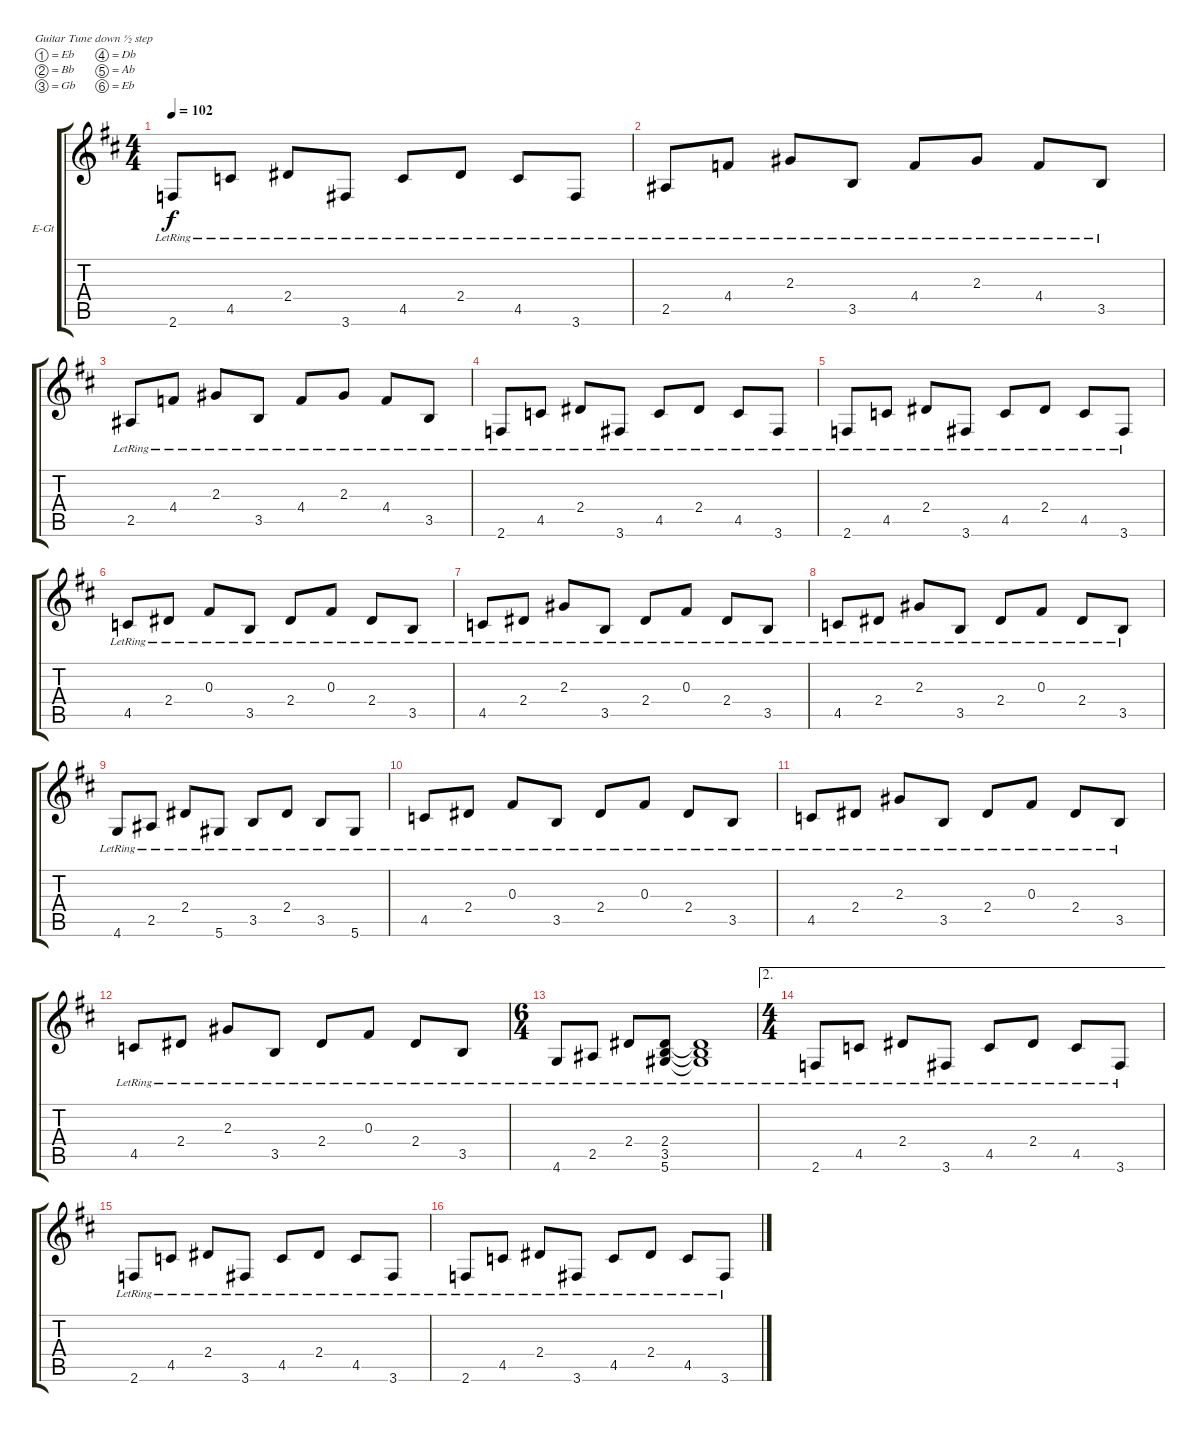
\bracketExtendMode groupsimilarinstruments
\firstSystemTrackNameOrientation horizontal
\otherSystemsTrackNameOrientation horizontal
\track ("Clean w'chorus" "E-Gt") {instrument electricguitarclean}
\staff {score tabs}
\tuning (Eb4 Bb3 Gb3 Db3 Ab2 Eb2)
\ts (4 4)
\tempo 102
\clef g2
\ks d
2.6{lr}.8{dy f} 4.5{lr}.8 2.4{lr}.8 3.6{lr}.8 4.5{lr}.8 2.4{lr}.8 4.5{lr}.8 3.6{lr}.8 |
2.5{lr}.8 4.4{lr}.8 2.3{lr}.8 3.5{lr}.8 4.4{lr}.8 2.3{lr}.8 4.4{lr}.8 3.5{lr}.8 |
2.5{lr}.8 4.4{lr}.8 2.3{lr}.8 3.5{lr}.8 4.4{lr}.8 2.3{lr}.8 4.4{lr}.8 3.5{lr}.8 |
2.6{lr}.8 4.5{lr}.8 2.4{lr}.8 3.6{lr}.8 4.5{lr}.8 2.4{lr}.8 4.5{lr}.8 3.6{lr}.8 |
2.6{lr}.8 4.5{lr}.8 2.4{lr}.8 3.6{lr}.8 4.5{lr}.8 2.4{lr}.8 4.5{lr}.8 3.6{lr}.8 |
4.5{lr}.8 2.4{lr}.8 0.3{lr}.8 3.5{lr}.8 2.4{lr}.8 0.3{lr}.8 2.4{lr}.8 3.5{lr}.8 |
4.5{lr}.8 2.4{lr}.8 2.3{lr}.8 3.5{lr}.8 2.4{lr}.8 0.3{lr}.8 2.4{lr}.8 3.5{lr}.8 |
4.5{lr}.8 2.4{lr}.8 2.3{lr}.8 3.5{lr}.8 2.4{lr}.8 0.3{lr}.8 2.4{lr}.8 3.5{lr}.8 |
4.6{lr}.8 2.5{lr}.8 2.4{lr}.8 5.6{lr}.8 3.5{lr}.8 2.4{lr}.8 3.5{lr}.8 5.6{lr}.8 |
4.5{lr}.8 2.4{lr}.8 0.3{lr}.8 3.5{lr}.8 2.4{lr}.8 0.3{lr}.8 2.4{lr}.8 3.5{lr}.8 |
4.5{lr}.8 2.4{lr}.8 2.3{lr}.8 3.5{lr}.8 2.4{lr}.8 0.3{lr}.8 2.4{lr}.8 3.5{lr}.8 |
4.5{lr}.8 2.4{lr}.8 2.3{lr}.8 3.5{lr}.8 2.4{lr}.8 0.3{lr}.8 2.4{lr}.8 3.5{lr}.8 |
\ts (6 4)
4.6{lr}.8 2.5{lr}.8 2.4{lr}.8 (2.4{lr} 3.5{lr} 5.6{lr}).8 (2.4{lr t} 3.5{lr t} 5.6{lr t}).1 |
\ae 2
\ts (4 4)
2.6{lr}.8 4.5{lr}.8 2.4{lr}.8 3.6{lr}.8 4.5{lr}.8 2.4{lr}.8 4.5{lr}.8 3.6{lr}.8 |
2.6{lr}.8 4.5{lr}.8 2.4{lr}.8 3.6{lr}.8 4.5{lr}.8 2.4{lr}.8 4.5{lr}.8 3.6{lr}.8 |
2.6{lr}.8 4.5{lr}.8 2.4{lr}.8 3.6{lr}.8 4.5{lr}.8 2.4{lr}.8 4.5{lr}.8 3.6{lr}.8
